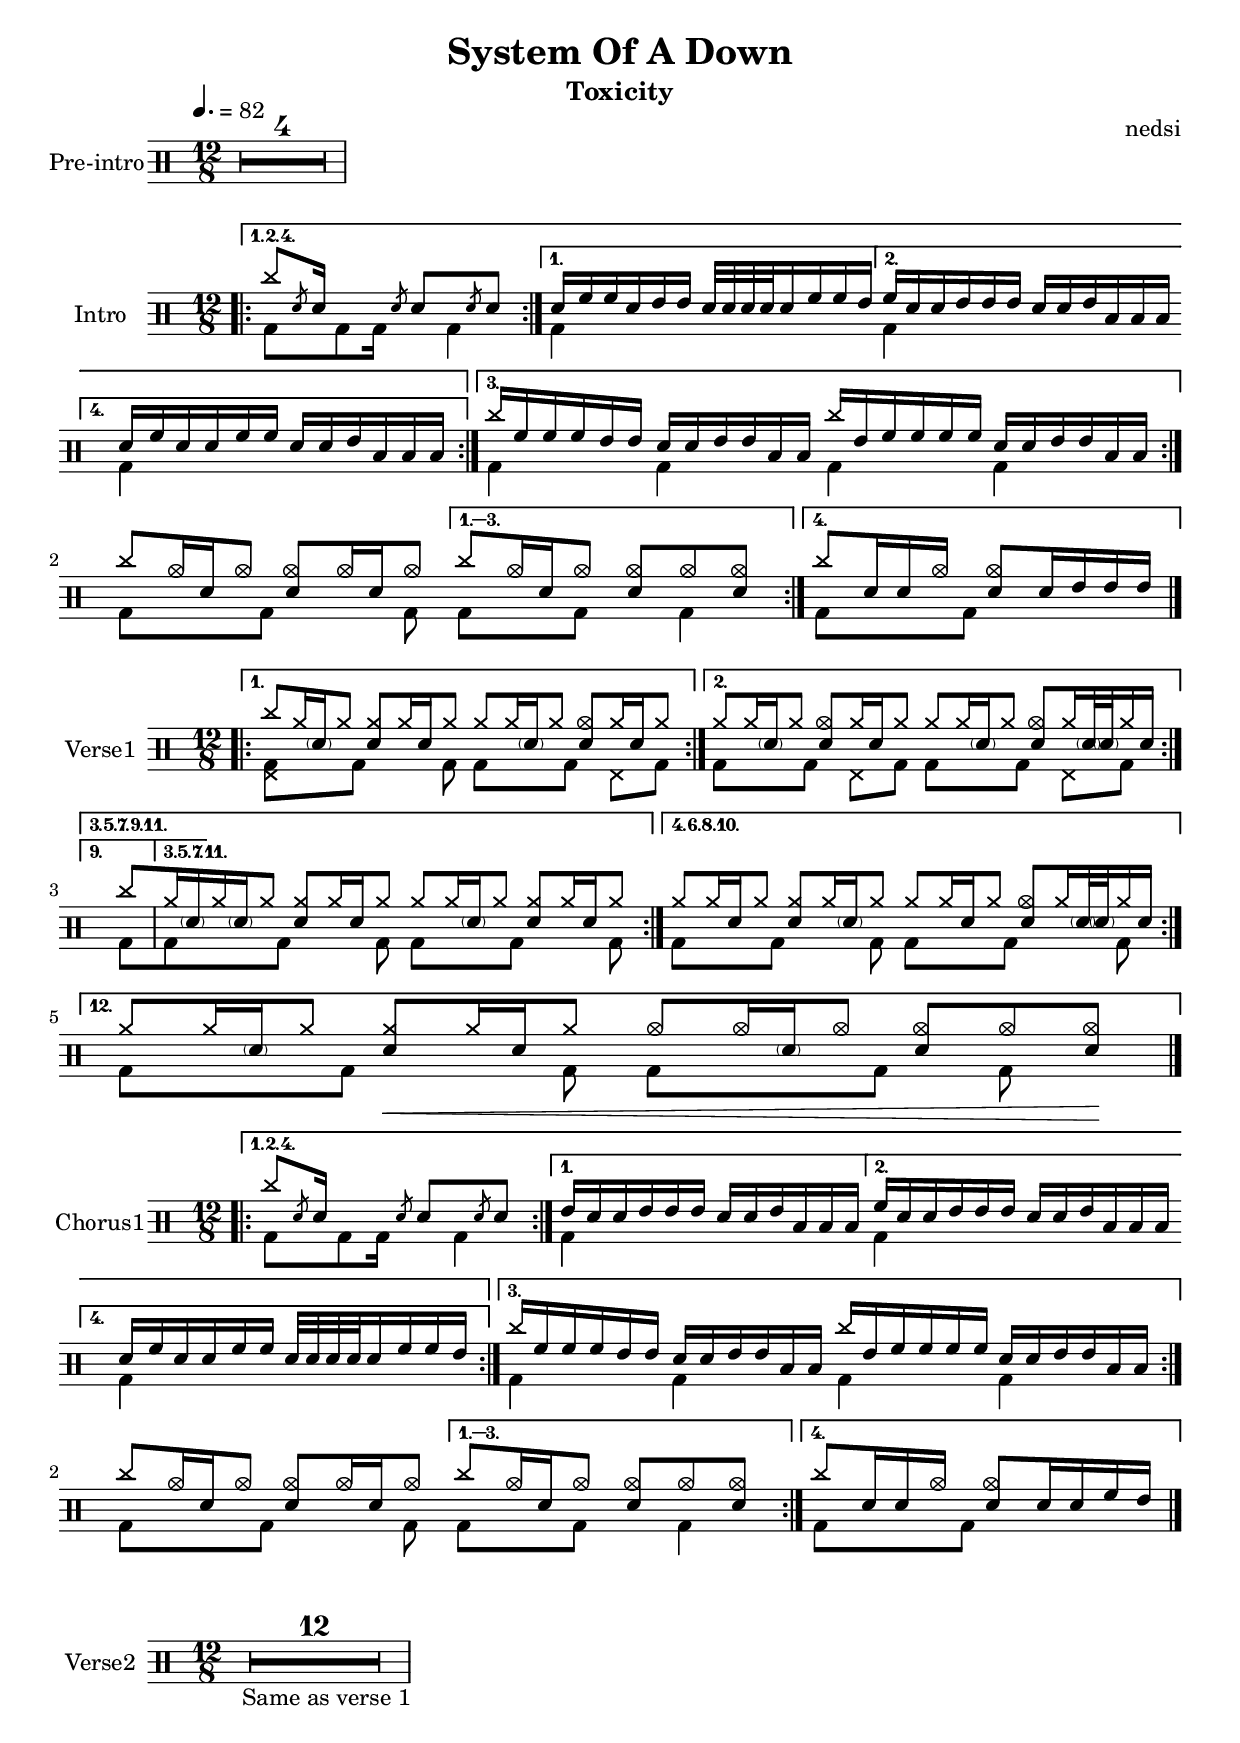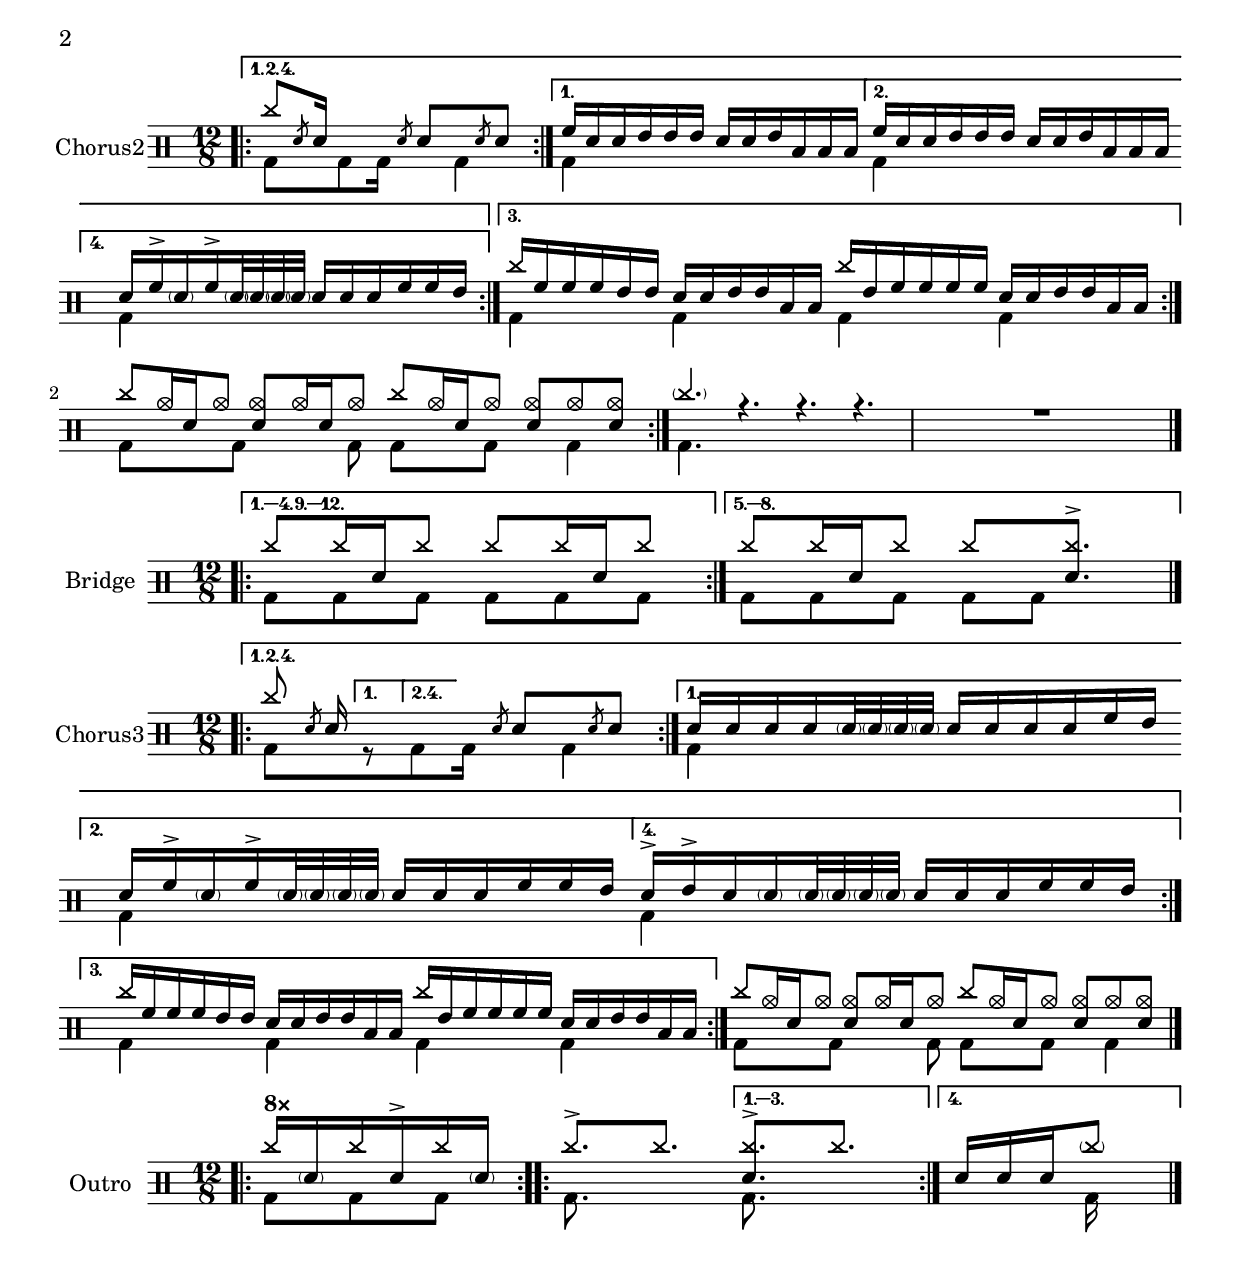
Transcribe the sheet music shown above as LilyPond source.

\version "2.24.3"
\include "definitions.ly"

\layout{
  \set DrumStaff.drumStyleTable = #(alist->hash-table custom-notes)
}

\header {
  title = "System Of A Down"
  subtitle = "Toxicity"
  composer = "nedsi"
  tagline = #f
}

% Custom markup to create vertical space after header
\markup {
  \vspace #-2
}

\score {
  \new DrumStaff {
    \override Score.MetronomeMark.outside-staff-horizontal-padding = 1
    \tempo 4. = 82
    \set DrumStaff.instrumentName = #"Pre-intro"
    \new DrumVoice = "hands" {
      \time 12/8
      \voiceOne
      \drummode {
        \compressEmptyMeasures
        \override MultiMeasureRest.expand-limit = 1
        R1*6
      }
    }
  }
}

\score {
  <<
    \new DrumStaff {
      \set DrumStaff.instrumentName = #"Intro"
      <<
        \new DrumVoice = "hands" {
          \time 12/8
          \voiceOne
          \bar ".|:-|"
          \repeat volta 4 {
            \drummode {
              \alternative {
                \volta 1,2,4 { cymc8 \flam sn16 s8 s16 \flam sn8[ s \flam sn]
                  \alternative {
                    \volta 1 { sn16 tomh tomh sn toml toml sn32 sn sn sn sn16 tomh tomh toml }
                    \volta 2 { tomh16 sn sn toml toml toml sn sn toml tomfh tomfh tomfh }
                    \volta 4 { sn16 tomh sn sn tomh tomh sn sn toml tomfh tomfh tomfh}
                    }
                  }
                \volta 3 { cymc16 tomh tomh tomh toml toml sn sn toml toml tomfh tomfh
                           cymc toml \repeat unfold 4 { tomh } sn sn toml toml tomfh tomfh
                }
              }
            }
          }
          \bar ":|."
          \repeat volta 4 {
            \drummode {
              cymc8 hho16 sn hho8 <hho sn> hho16 sn hho8
              \alternative {
                \volta 1,2,3 { cymc8 hho16 sn hho8 <hho sn>[ hho8 <hho sn>] }
                \volta 4 { cymc8[ sn16 sn hho] s <hho sn>8[ sn16 toml toml toml] }
              }
            }
          }
          \bar "|."
        }
        \new DrumVoice = "feet" {
          \voiceTwo
          \repeat volta 4 {
            \drummode {
              \alternative {
                \volta 1,2,4 { bd8[ s16 bd8 bd16] s8 bd4 }
                  \alternative {
                    \volta 1 { bd s2 }
                    \volta 2 { bd4 s2 }
                    \volta 4 { bd4 s2 }
                    }
                \volta 3 { \repeat unfold 4 { bd4 s8 } }
              }
            }
          }
          \repeat volta 4 {
            \drummode {
              bd8 [ s s16 bd8] s8. bd8
              \alternative {
                \volta 1,2,3 { bd[ s bd] s8 bd4 }
                \volta 4 { bd8 [ s s16 bd8] s4 }
              }
            }
          }
        }
      >>
    }
  >>
}

\score {
  <<
    \new DrumStaff {
      \set DrumStaff.instrumentName = #"Verse1"
      <<
        \new DrumVoice = "hands" {
          \time 12/8
          \voiceOne
          \bar ".|:-|"
          \drummode {
          }
          \repeat volta 12 {
            \drummode {
              \alternative {
                \volta 1 {
                  cymc8 hh16 \parenthesize sn hh8 <hh sn> hh16 sn hh8 hh8 hh16 \parenthesize sn hh8 <hho sn> hh16 sn hh8
                }
                \volta 2 {
                  hh8 hh16 \parenthesize sn hh8 <hho sn> hh16 sn hh8 hh8 hh16 \parenthesize sn hh8 <hho sn> hh16 \repeat unfold 2 { \parenthesize sn32 } hh16  sn
                }
                \volta 3,5,7,9,11 {
                  \alternative {
                    \volta 9 { cymc8[ }
                    \volta 3,5,7,11 { hh16[ \parenthesize sn }
                  }
                  hh16 \parenthesize sn hh8] <hh sn> hh16 sn hh8
                  hh8 hh16 \parenthesize sn hh8 <hh sn> hh16 sn hh8
                }
                \volta 4,6,8,10 {
                  hh8 hh16 sn hh8 <hh sn> hh16 \parenthesize sn hh8
                  hh8 hh16 sn hh8 <hho sn> hh16 \repeat unfold 2 { \parenthesize sn32 } hh16 sn
                }
                \break
                \volta 12 {
                  hh8 hh16 \parenthesize sn hh8 <hh sn>\< hh16 sn hh8
                  hho8 hho16 \parenthesize sn hho8 <hho sn>8 hho <hho sn>\!
                }
              }
            }
          }
          \bar "|."
        }
        \new DrumVoice = "feet" {
          \voiceTwo
          \drummode {
          }
          \repeat volta 12 {
            \drummode {
              \alternative {
                \volta 1 {
                  <bd hhp>8[ s s16 bd8] s8. bd8 bd[ s s16 bd8] s16 hhp8 bd
                }
                \volta 2 {
                  bd[ s s16 bd8] s16 hhp8 bd bd[ s s16 bd8] s16 hhp8 bd
                }
                \volta 3,5,7,9,11 {
                  \alternative {
                    \volta 9 { bd8[ }
                    \volta 3,5,7,11 { bd8[ }
                  }
                  s s16 bd8] s8. bd8
                  bd8 [ s s16 bd8] s8. bd8
                }
                \volta 4,6,8,10 {
                  bd8 [ s s16 bd8] s8. bd8
                  bd8[ s s16 bd8] s16 s8 bd
                }
                \volta 12 {
                  bd8 [ s s16 bd8] s8. bd8
                  bd8[ s s16 bd8] s16 bd8 s
                }
              }
            }
          }
        }
      >>
    }
  >>
}

\score {
  <<
    \new DrumStaff {
      \set DrumStaff.instrumentName = #"Chorus1"
      <<
        \new DrumVoice = "hands" {
          \time 12/8
          \voiceOne
          \bar ".|:-|"
          \repeat volta 4 {
            \drummode {
              \alternative {
                \volta 1,2,4 { cymc8 \flam sn16 s8 s16 \flam sn8[ s \flam sn]
                  \alternative {
                    \volta 1 { toml16 sn sn toml toml toml sn sn toml tomfh tomfh tomfh }
                    \volta 2 { tomh16 sn sn toml toml toml sn sn toml tomfh tomfh tomfh }
                    \volta 4 { sn16 tomh sn sn tomh tomh sn32 sn sn sn sn16 tomh tomh toml }
                    }
                  }
                \volta 3 { cymc16 tomh tomh tomh toml toml sn sn toml toml tomfh tomfh
                           cymc toml \repeat unfold 4 { tomh } sn sn toml toml tomfh tomfh
                }
              }
            }
          }
          \bar ":|."
          \repeat volta 4 {
            \drummode {
              cymc8 hho16 sn hho8 <hho sn> hho16 sn hho8
              \alternative {
                \volta 1,2,3 { cymc8 hho16 sn hho8 <hho sn>[ hho8 <hho sn>] }
                \volta 4 { cymc8[ sn16 sn hho] s <hho sn>8[ sn16 sn tomh toml] }
              }
            }
          }
          \bar "|."
        }
        \new DrumVoice = "feet" {
          \voiceTwo
          \repeat volta 4 {
            \drummode {
              \alternative {
                \volta 1,2,4 { bd8[ s16 bd8 bd16] s8 bd4 }
                  \alternative {
                    \volta 1 { bd s2 }
                    \volta 2 { bd4 s2 }
                    \volta 4 { bd4 s2 }
                    }
                \volta 3 { \repeat unfold 4 { bd4 s8 } }
              }
            }
          }
          \repeat volta 4 {
            \drummode {
              bd8 [ s s16 bd8] s8. bd8
              \alternative {
                \volta 1,2,3 { bd[ s bd] s8 bd4 }
                \volta 4 { bd8 [ s s16 bd8] s4 }
              }
            }
          }
        }
      >>
    }
  >>
}

\score {
  \new DrumStaff {
    \set DrumStaff.instrumentName = #"Verse2"
    \new DrumVoice = "hands" {
      \time 12/8
      \voiceOne
      \drummode {
        <>_"Same as verse 1"
        \compressEmptyMeasures
        \override MultiMeasureRest.expand-limit = 1
        R1*18
      }
    }
  }
}

\pageBreak

\score {
  <<
    \new DrumStaff {
      \set DrumStaff.instrumentName = #"Chorus2"
      <<
        \new DrumVoice = "hands" {
          \time 12/8
          \voiceOne
          \bar ".|:-|"
          \repeat volta 4 {
            \drummode {
              \alternative {
                \volta 1,2,4 { cymc8 \flam sn16 s8 s16 \flam sn8[ s \flam sn]
                  \alternative {
                    \volta 1 { tomh16 sn sn toml toml toml sn sn toml tomfh tomfh tomfh }
                    \volta 2 { tomh16 sn sn toml toml toml sn sn toml tomfh tomfh tomfh }
                    \volta 4 { sn16 tomh^\act \parenthesize sn tomh^\act \repeat
                    unfold 4 { \parenthesize sn32 } sn16 sn sn tomh tomh toml}
                    }
                  }
                \volta 3 { cymc16 tomh tomh tomh toml toml sn sn toml toml tomfh tomfh
                           cymc toml \repeat unfold 4 { tomh } sn sn toml toml tomfh tomfh
                }
              }
            }
          }
          \bar ":|."
          \break
          \repeat volta 4 {
            \drummode {
              cymc8 hho16 sn hho8 <hho sn> hho16 sn hho8
              cymc8 hho16 sn hho8 <hho sn>[ hho8 <hho sn>]
            }
          }
          \drummode {
            \parenthesize cymc4. r r r
            \compressEmptyMeasures
            \override MultiMeasureRest.expand-limit = 1
            R1*3/2
          }
          \bar "|."
        }
        \new DrumVoice = "feet" {
          \voiceTwo
          \repeat volta 4 {
            \drummode {
              \alternative {
                \volta 1,2,4 { bd8[ s16 bd8 bd16] s8 bd4 }
                  \alternative {
                    \volta 1 { bd s2 }
                    \volta 2 { bd4 s2 }
                    \volta 4 { bd4 s2 }
                    }
                \volta 3 { \repeat unfold 4 { bd4 s8 } }
              }
            }
          }
          \repeat volta 4 {
            \drummode {
              bd8 [ s s16 bd8] s8. bd8
              bd[ s bd] s8 bd4
            }
          }
          \drummode {
            bd4. s s s
          }
        }
      >>
    }
  >>
}

\score {
  \layout{ ragged-right = ##f }
  <<
    \new DrumStaff {
      \set DrumStaff.instrumentName = #"Bridge"
      <<
        \new DrumVoice = "hands" {
          \time 12/8
          \voiceOne
          \bar ".|:-|"
          \repeat volta 12 {
            \drummode {
              \alternative {
                \volta 1,2,3,4,9,10,11,12 {
                  cymc8 cymc16 sn cymc8 cymc cymc16 sn cymc8
                }
                \volta 5,6,7,8 {
                  cymc8 cymc16 sn cymc8 cymc[ s16 <cymc sn>8.^\act]
                }
              }
            }
          }
          \bar "|."
        }
        \new DrumVoice = "feet" {
          \voiceTwo
          \repeat volta 12 {
            \drummode {
              \volta 1,2,3,4,9,10,11,12 {
                \repeat unfold 6 {bd8}
              }
              \volta 5,6,7,8 {
                \repeat unfold 5 {bd8} s
              }
            }
          }
        }
      >>
    }
  >>
}

\score {
  <<
    \new DrumStaff {
      \set DrumStaff.instrumentName = #"Chorus3"
      <<
        \new DrumVoice = "hands" {
          \time 12/8
          \voiceOne
          \bar ".|:-|"
          \repeat volta 4 {
            \drummode {
              \alternative {
                \volta 1,2,4 { cymc8 \flam sn16
                  \alternative { 
                    \volta 1 { s8 }
                    \volta 2,4 { s8 }
                  }
                  s16 \flam sn8[ s \flam sn]
                  \alternative {
                    \volta 1 { \repeat unfold 4 { sn16 } \repeat unfold 4 {
                    \parenthesize sn32 } \repeat unfold 4 { sn16 } tomh toml }
                    \volta 2 { sn16 tomh^\act \parenthesize sn tomh^\act \repeat
                    unfold 4 { \parenthesize sn32 } sn16 sn sn tomh tomh toml}
                    \volta 4 { sn16^\act toml^\act sn \parenthesize sn \repeat
                    unfold 4 { \parenthesize sn32 } sn16 sn sn tomh tomh toml }
                    }
                  }
                \volta 3 { cymc16 tomh tomh tomh toml toml sn sn toml toml tomfh tomfh
                           cymc toml \repeat unfold 4 { tomh } sn sn toml toml tomfh tomfh
                }
              }
            }
          }
          \bar ":|."
          \repeat volta 4 {
            \drummode {
              cymc8 hho16 sn hho8 <hho sn> hho16 sn hho8
              cymc8 hho16 sn hho8 <hho sn>[ hho8 <hho sn>]
            }
          }
          \bar "|."
        }
        \new DrumVoice = "feet" {
          \voiceTwo
          \repeat volta 4 {
            \drummode {
              \alternative {
                \volta 1,2,4 { bd8[ s16
                  \alternative { 
                    \volta 1 { r8 } 
                    \volta 2,4 { bd8 } 
                  }
                  bd16] s8 bd4 }
                  \alternative {
                    \volta 1 { bd s2 }
                    \volta 2 { bd4 s2 }
                    \volta 4 { bd4 s2 }
                    }
                \volta 3 { \repeat unfold 4 { bd4 s8 } }
              }
            }
          }
          \repeat volta 4 {
            \drummode {
              bd8 [ s s16 bd8] s8. bd8
              bd[ s bd] s8 bd4
            }
          }
        }
      >>
    }
  >>
}

\score {
  \layout{ ragged-right = ##f }
  <<
    \new DrumStaff {
      \set DrumStaff.instrumentName = #"Outro"
      <<
        \new DrumVoice = "hands" {
          \time 12/8
          \voiceOne
          \bar ".|:-|"
          <>^\markup \bold "8×"
          \repeat volta 8 {
            \drummode {
              cymc16 \parenthesize sn cymc sn^\act cymc \parenthesize sn
            }
          }
          \repeat volta 4 {
            \drummode {
              cymc8.^\act cymc
              \alternative {
                \volta 1,2,3 {
                  <cymc sn>^\act cymc
                }
                \volta 4 {
                  sn16[ sn sn \parenthesize cymc8]
                }
              }
            }
          }
          \bar "|."
        }
        \new DrumVoice = "feet" {
          \voiceTwo
          \repeat volta 8 {
            \drummode {
              bd8 bd bd
            }
          }
          \repeat volta 4 {
            \drummode {
              bd8. s
              \alternative {
                \volta 1,2,3 {
                  bd8. s
                }
                \volta 4 {
                  s8. bd16
                }
              }
            }
          }
        }
      >>
    }
  >>
}
